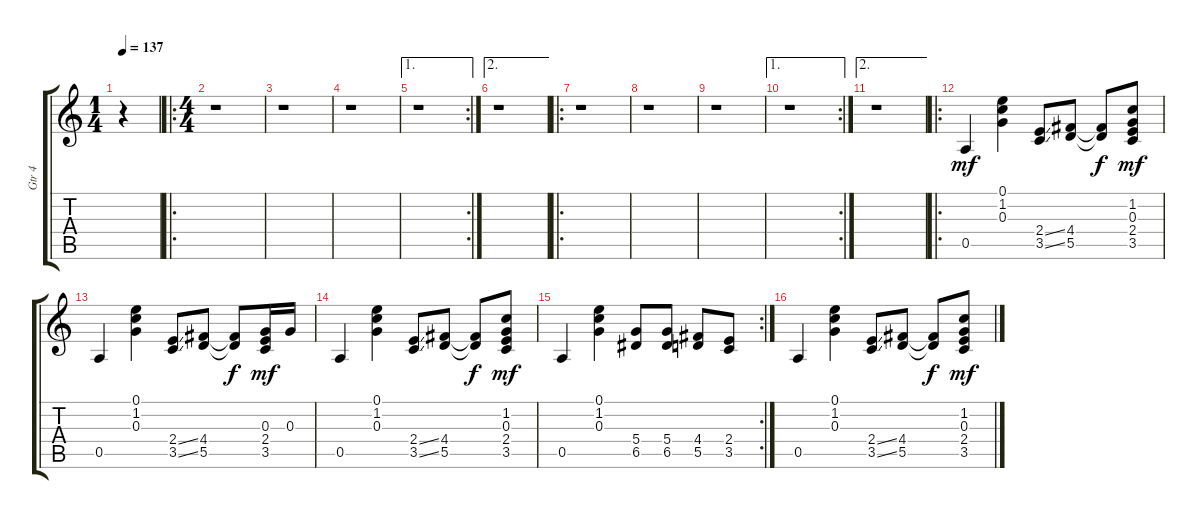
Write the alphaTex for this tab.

\track ("Gtr 4" "Gtr 4") {instrument overdrivenguitar}
\staff {score tabs}
\tuning (E4 B3 G3 D3 A2 E2) {hide}
\ts (1 4)
\tempo 137
\clef g2
\ks c
r.4{dy mf instrument overdrivenguitar} |
\ro
\ts (4 4)
r.1 |
r.1 |
r.1 |
\ae 1
\rc 2
r.1 |
\ae 2
r.1 |
\ro
r.1 |
r.1 |
r.1 |
\ae 1
\rc 2
r.1 |
\ae 2
r.1 |
\ro
0.5.4 (0.1 1.2 0.3).4 (2.4{ss} 3.5{ss}).8 (4.4 5.5).8 (4.4{t} 5.5{t}).8{dy f} (1.2 0.3 2.4 3.5).8{dy mf} |
0.5.4 (0.1 1.2 0.3).4 (2.4{ss} 3.5{ss}).8 (4.4 5.5).8 (4.4{t} 5.5{t}).8{dy f} (0.3 2.4 3.5).16{dy mf} 0.3.16 |
0.5.4 (0.1 1.2 0.3).4 (2.4{ss} 3.5{ss}).8 (4.4 5.5).8 (4.4{t} 5.5{t}).8{dy f} (1.2 0.3 2.4 3.5).8{dy mf} |
\rc 2
0.5.4 (0.1 1.2 0.3).4 (5.4 6.5).8 (5.4 6.5).8 (4.4 5.5).8 (2.4 3.5).8 |
0.5.4 (0.1 1.2 0.3).4 (2.4{ss} 3.5{ss}).8 (4.4 5.5).8 (4.4{t} 5.5{t}).8{dy f} (1.2 0.3 2.4 3.5).8{dy mf}
